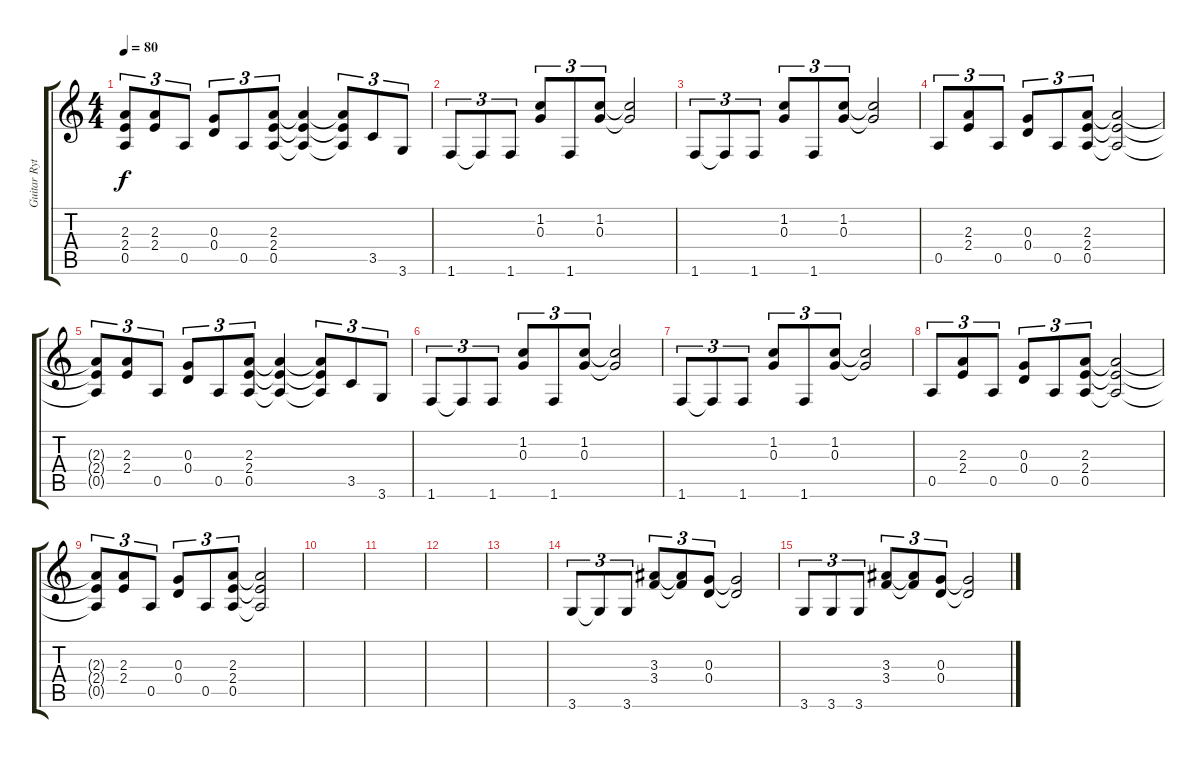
\track ("Guitar Rythm 2" "Guitar Ryt") {instrument overdrivenguitar}
\staff {score tabs}
\tuning (E4 B3 G3 D3 A2 E2) {hide}
\ts (4 4)
\tempo 80
\clef g2
\ks c
(2.3{t} 2.4{t} 0.5{t}).8{tu (3 2) dy f} (2.3 2.4).8{tu (3 2)} 0.5.8{tu (3 2)} (0.3 0.4).8{tu (3 2)} 0.5.8{tu (3 2)} (2.3 2.4 0.5).8{tu (3 2)} (2.3{t} 2.4{t} 0.5{t}).4 (2.3{t} 2.4{t} 0.5{t}).8{tu (3 2)} 3.5.8{tu (3 2)} 3.6.8{tu (3 2)} |
1.6.8{tu (3 2)} 1.6{t}.8{tu (3 2)} 1.6.8{tu (3 2)} (1.2 0.3).8{tu (3 2)} 1.6.8{tu (3 2)} (1.2 0.3).8{tu (3 2)} (1.2{t} 0.3{t}).2 |
1.6.8{tu (3 2)} 1.6{t}.8{tu (3 2)} 1.6.8{tu (3 2)} (1.2 0.3).8{tu (3 2)} 1.6.8{tu (3 2)} (1.2 0.3).8{tu (3 2)} (1.2{t} 0.3{t}).2 |
0.5.8{tu (3 2)} (2.3 2.4).8{tu (3 2)} 0.5.8{tu (3 2)} (0.3 0.4).8{tu (3 2)} 0.5.8{tu (3 2)} (2.3 2.4 0.5).8{tu (3 2)} (2.3{t} 2.4{t} 0.5{t}).2 |
(2.3{t} 2.4{t} 0.5{t}).8{tu (3 2)} (2.3 2.4).8{tu (3 2)} 0.5.8{tu (3 2)} (0.3 0.4).8{tu (3 2)} 0.5.8{tu (3 2)} (2.3 2.4 0.5).8{tu (3 2)} (2.3{t} 2.4{t} 0.5{t}).4 (2.3{t} 2.4{t} 0.5{t}).8{tu (3 2)} 3.5.8{tu (3 2)} 3.6.8{tu (3 2)} |
1.6.8{tu (3 2)} 1.6{t}.8{tu (3 2)} 1.6.8{tu (3 2)} (1.2 0.3).8{tu (3 2)} 1.6.8{tu (3 2)} (1.2 0.3).8{tu (3 2)} (1.2{t} 0.3{t}).2 |
1.6.8{tu (3 2)} 1.6{t}.8{tu (3 2)} 1.6.8{tu (3 2)} (1.2 0.3).8{tu (3 2)} 1.6.8{tu (3 2)} (1.2 0.3).8{tu (3 2)} (1.2{t} 0.3{t}).2 |
0.5.8{tu (3 2)} (2.3 2.4).8{tu (3 2)} 0.5.8{tu (3 2)} (0.3 0.4).8{tu (3 2)} 0.5.8{tu (3 2)} (2.3 2.4 0.5).8{tu (3 2)} (2.3{t} 2.4{t} 0.5{t}).2 |
(2.3{t} 2.4{t} 0.5{t}).8{tu (3 2)} (2.3 2.4).8{tu (3 2)} 0.5.8{tu (3 2)} (0.3 0.4).8{tu (3 2)} 0.5.8{tu (3 2)} (2.3 2.4 0.5).8{tu (3 2)} (2.3{t} 2.4{t} 0.5{t}).2 |
|
|
|
|
3.6.8{tu (3 2)} 3.6{t}.8{tu (3 2)} 3.6.8{tu (3 2)} (3.3 3.4).8{tu (3 2)} (3.3{t} 3.4{t}).8{tu (3 2)} (0.3 0.4).8{tu (3 2)} (0.3{t} 0.4{t}).2 |
3.6.8{tu (3 2)} 3.6.8{tu (3 2)} 3.6.8{tu (3 2)} (3.3 3.4).8{tu (3 2)} (3.3{t} 3.4{t}).8{tu (3 2)} (0.3 0.4).8{tu (3 2)} (0.3{t} 0.4{t}).2
